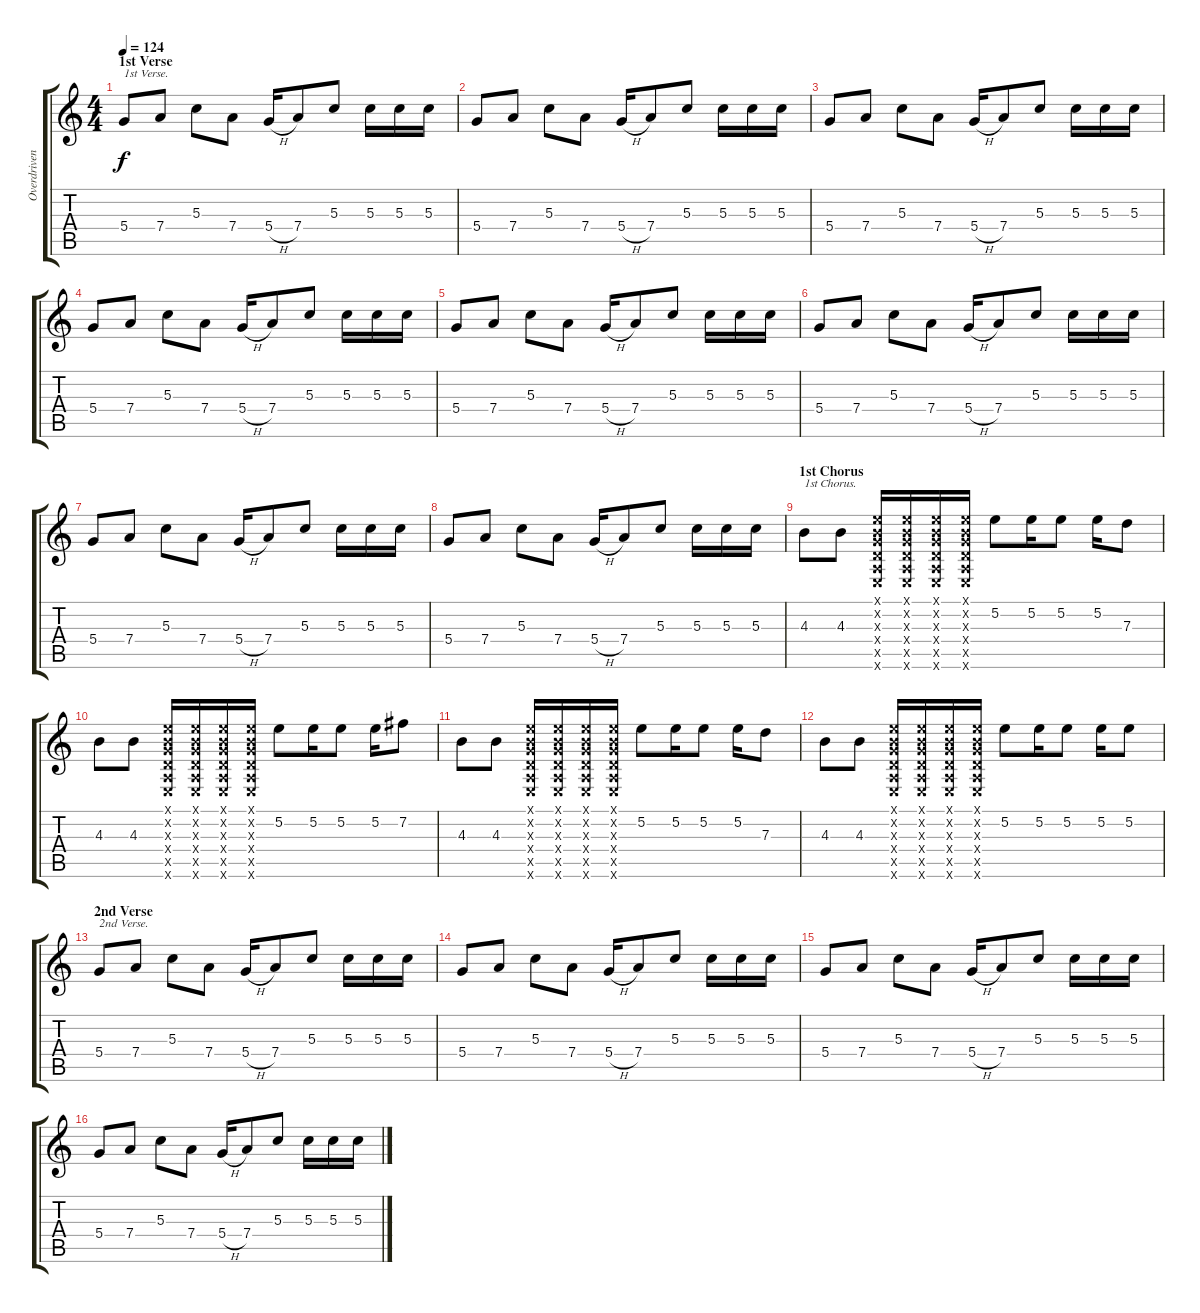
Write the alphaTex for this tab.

\track ("Overdriven Guitar" "Overdriven") {instrument overdrivenguitar}
\staff {score tabs}
\tuning (E4 B3 G3 D3 A2 E2) {hide}
\ts (4 4)
\section ("" "1st Verse")
\tempo 124
\clef g2
\ks c
5.4.8{txt "1st Verse." dy f} 7.4.8 5.3.8 7.4.8 5.4{h}.16 7.4.8 5.3.8 5.3.16 5.3.16 5.3.16 |
5.4.8 7.4.8 5.3.8 7.4.8 5.4{h}.16 7.4.8 5.3.8 5.3.16 5.3.16 5.3.16 |
5.4.8 7.4.8 5.3.8 7.4.8 5.4{h}.16 7.4.8 5.3.8 5.3.16 5.3.16 5.3.16 |
5.4.8 7.4.8 5.3.8 7.4.8 5.4{h}.16 7.4.8 5.3.8 5.3.16 5.3.16 5.3.16 |
5.4.8 7.4.8 5.3.8 7.4.8 5.4{h}.16 7.4.8 5.3.8 5.3.16 5.3.16 5.3.16 |
5.4.8 7.4.8 5.3.8 7.4.8 5.4{h}.16 7.4.8 5.3.8 5.3.16 5.3.16 5.3.16 |
5.4.8 7.4.8 5.3.8 7.4.8 5.4{h}.16 7.4.8 5.3.8 5.3.16 5.3.16 5.3.16 |
5.4.8 7.4.8 5.3.8 7.4.8 5.4{h}.16 7.4.8 5.3.8 5.3.16 5.3.16 5.3.16 |
\section ("" "1st Chorus")
4.3.8{txt "1st Chorus."} 4.3.8 (0.1{x} 0.2{x} 0.3{x} 0.4{x} 0.5{x} 0.6{x}).16 (0.1{x} 0.2{x} 0.3{x} 0.4{x} 0.5{x} 0.6{x}).16 (0.1{x} 0.2{x} 0.3{x} 0.4{x} 0.5{x} 0.6{x}).16 (0.1{x} 0.2{x} 0.3{x} 0.4{x} 0.5{x} 0.6{x}).16 5.2.8 5.2.16 5.2.8 5.2.16 7.3.8 |
4.3.8 4.3.8 (0.1{x} 0.2{x} 0.3{x} 0.4{x} 0.5{x} 0.6{x}).16 (0.1{x} 0.2{x} 0.3{x} 0.4{x} 0.5{x} 0.6{x}).16 (0.1{x} 0.2{x} 0.3{x} 0.4{x} 0.5{x} 0.6{x}).16 (0.1{x} 0.2{x} 0.3{x} 0.4{x} 0.5{x} 0.6{x}).16 5.2.8 5.2.16 5.2.8 5.2.16 7.2.8 |
4.3.8 4.3.8 (0.1{x} 0.2{x} 0.3{x} 0.4{x} 0.5{x} 0.6{x}).16 (0.1{x} 0.2{x} 0.3{x} 0.4{x} 0.5{x} 0.6{x}).16 (0.1{x} 0.2{x} 0.3{x} 0.4{x} 0.5{x} 0.6{x}).16 (0.1{x} 0.2{x} 0.3{x} 0.4{x} 0.5{x} 0.6{x}).16 5.2.8 5.2.16 5.2.8 5.2.16 7.3.8 |
4.3.8 4.3.8 (0.1{x} 0.2{x} 0.3{x} 0.4{x} 0.5{x} 0.6{x}).16 (0.1{x} 0.2{x} 0.3{x} 0.4{x} 0.5{x} 0.6{x}).16 (0.1{x} 0.2{x} 0.3{x} 0.4{x} 0.5{x} 0.6{x}).16 (0.1{x} 0.2{x} 0.3{x} 0.4{x} 0.5{x} 0.6{x}).16 5.2.8 5.2.16 5.2.8 5.2.16 5.2.8 |
\section ("" "2nd Verse")
5.4.8{txt "2nd Verse."} 7.4.8 5.3.8 7.4.8 5.4{h}.16 7.4.8 5.3.8 5.3.16 5.3.16 5.3.16 |
5.4.8 7.4.8 5.3.8 7.4.8 5.4{h}.16 7.4.8 5.3.8 5.3.16 5.3.16 5.3.16 |
5.4.8 7.4.8 5.3.8 7.4.8 5.4{h}.16 7.4.8 5.3.8 5.3.16 5.3.16 5.3.16 |
5.4.8 7.4.8 5.3.8 7.4.8 5.4{h}.16 7.4.8 5.3.8 5.3.16 5.3.16 5.3.16
